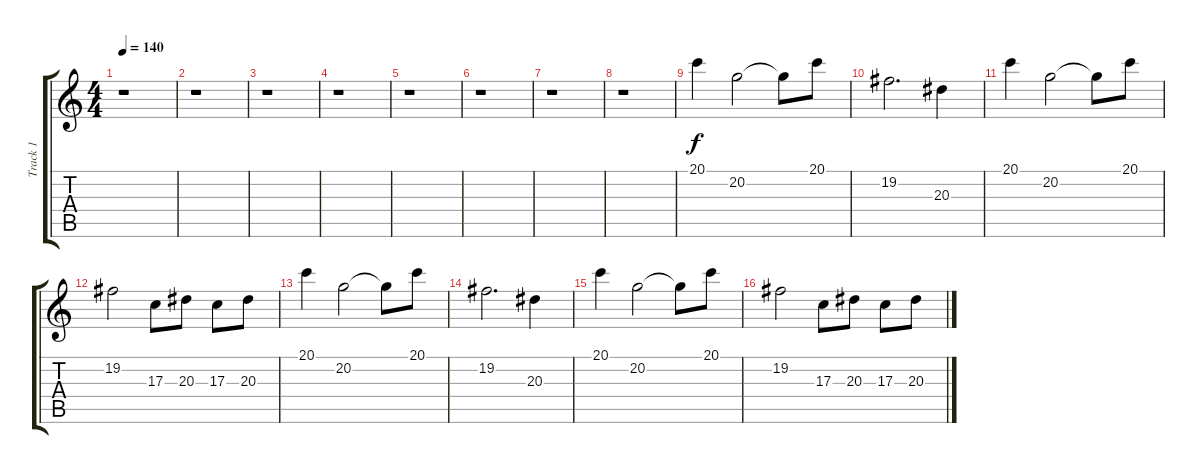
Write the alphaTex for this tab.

\track ("Track 1" "Track 1") {instrument lead2sawtooth}
\staff {score tabs}
\tuning (E4 B3 G3 D3 A2 E2) {hide}
\ts (4 4)
\tempo 140
\clef g2
\ks c
r.1{dy fff} |
r.1 |
r.1 |
r.1 |
r.1 |
r.1 |
r.1 |
r.1 |
20.1.4{dy f instrument lead2sawtooth} 20.2.2 20.2{t}.8 20.1.8 |
19.2.2{d} 20.3.4 |
20.1.4 20.2.2 20.2{t}.8 20.1.8 |
19.2.2 17.3.8 20.3.8 17.3.8 20.3.8 |
20.1.4 20.2.2 20.2{t}.8 20.1.8 |
19.2.2{d} 20.3.4 |
20.1.4 20.2.2 20.2{t}.8 20.1.8 |
19.2.2 17.3.8 20.3.8 17.3.8 20.3.8
